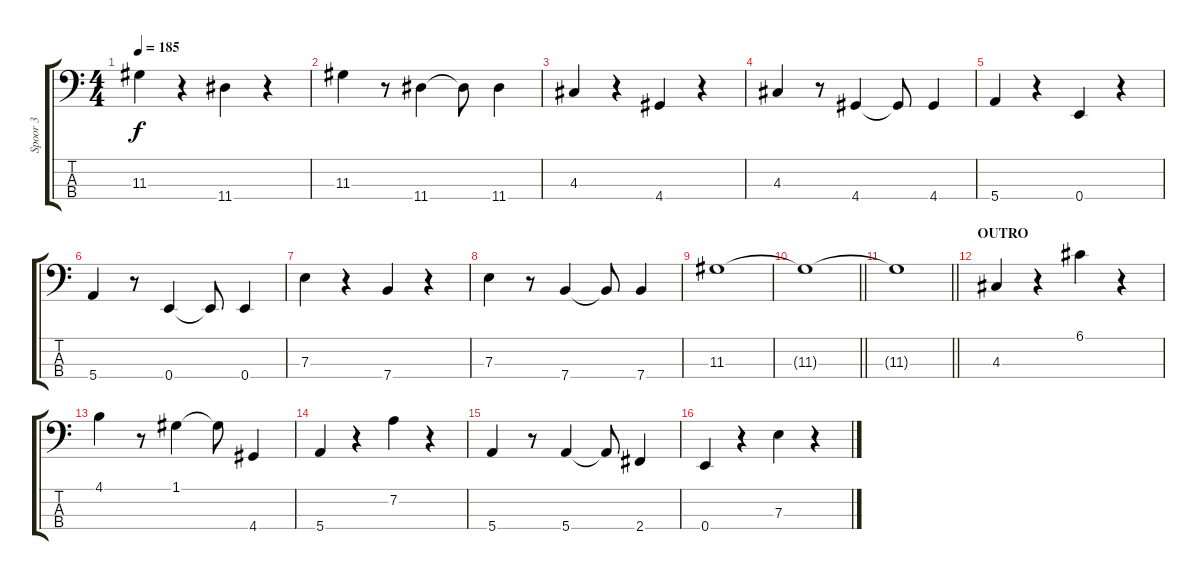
\track ("Spoor 3" "Spoor 3") {instrument electricbassfinger}
\staff {score tabs}
\tuning (G2 D2 A1 E1) {hide}
\ts (4 4)
\tempo 185
\clef f4
\ks c
11.3.4{dy f} r.4 11.4.4 r.4 |
11.3.4 r.8 11.4.4 11.4{t}.8 11.4.4 |
4.3.4 r.4 4.4.4 r.4 |
4.3.4 r.8 4.4.4 4.4{t}.8 4.4.4 |
5.4.4 r.4 0.4.4 r.4 |
5.4.4 r.8 0.4.4 0.4{t}.8 0.4.4 |
7.3.4 r.4 7.4.4 r.4 |
7.3.4 r.8 7.4.4 7.4{t}.8 7.4.4 |
11.3.1 |
\barLineRight lightlight
11.3{t}.1 |
\barLineRight lightlight
11.3{t}.1 |
\section ("" "OUTRO")
4.3.4 r.4 6.1.4 r.4 |
4.1.4 r.8 1.1.4 1.1{t}.8 4.4.4 |
5.4.4 r.4 7.2.4 r.4 |
5.4.4 r.8 5.4.4 5.4{t}.8 2.4.4 |
0.4.4 r.4 7.3.4 r.4
